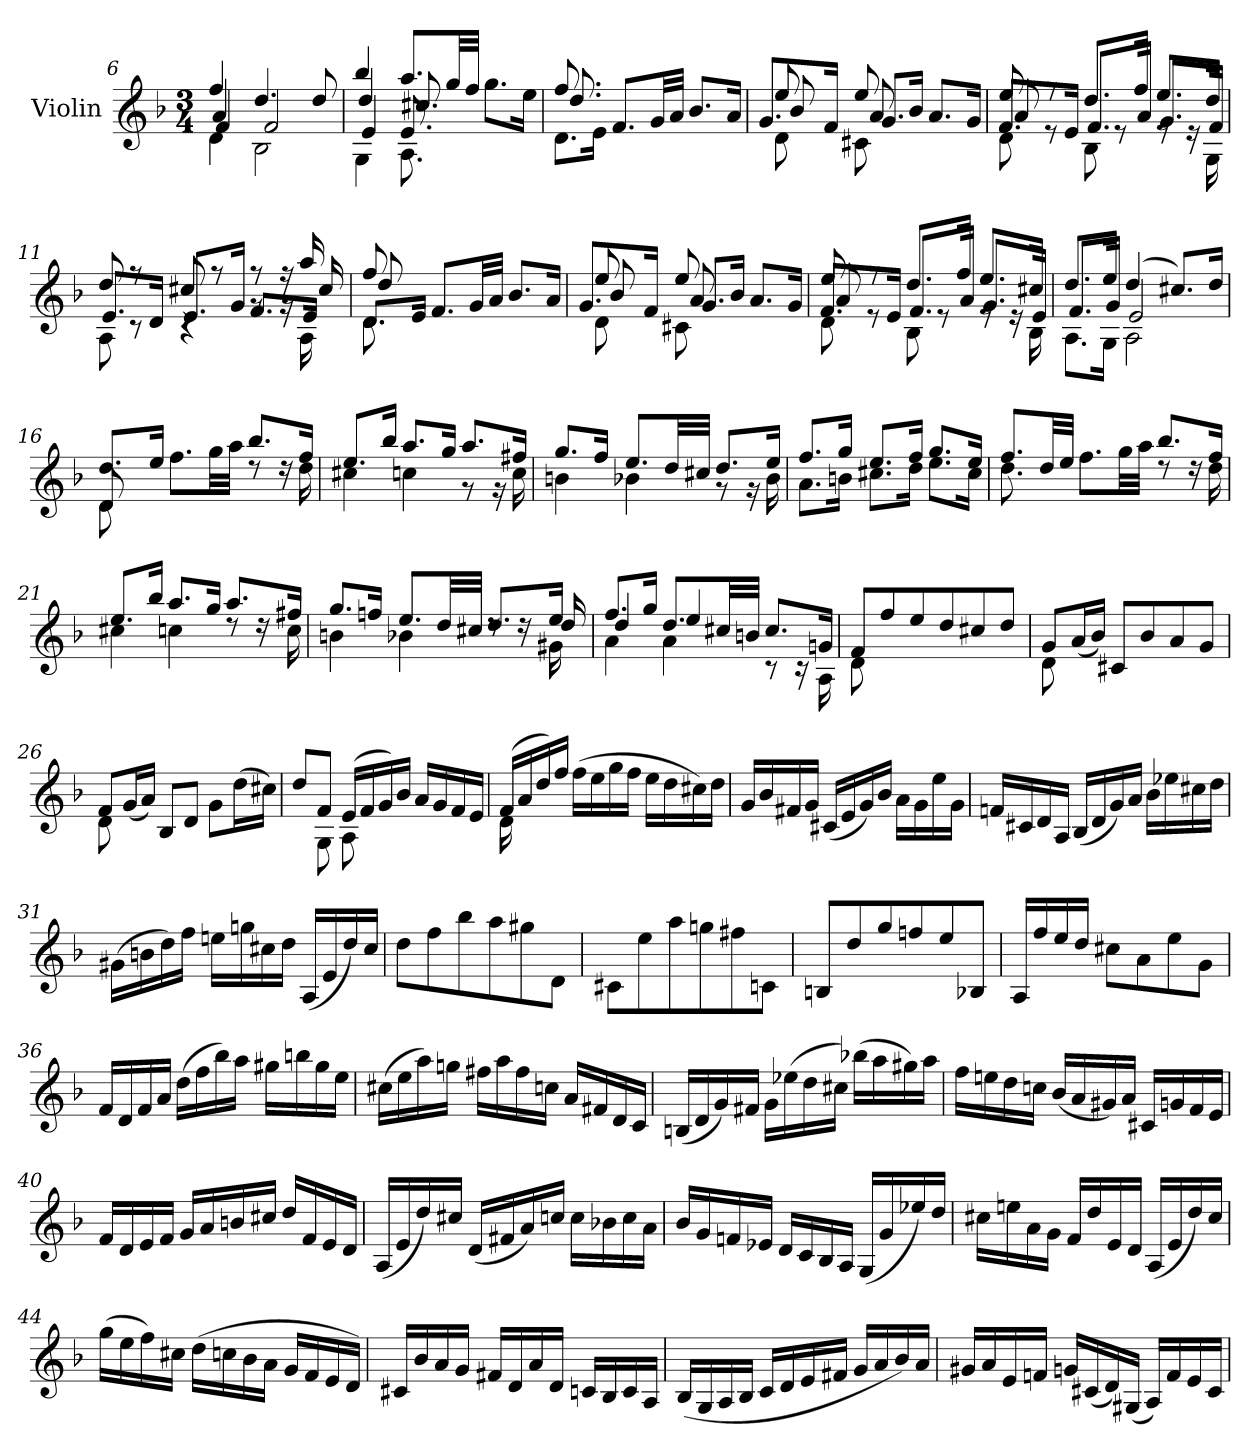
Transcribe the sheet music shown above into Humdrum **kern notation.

**kern
*part1
*staff1
*I"Violin
*I'Vln.
*clefG2
*k[b-]
*M3/4
=6
*^
*	*^
*	*	*^
4ff/	4d\	4a/	4f/
4.dd/	2B-\	2f/	2ryy
8dd/	.	.	.
=7	=7	=7	=7
4bb-/	4G\	4dd/	4e/
8.aa/L	8.A\	8.cc#X/	8.e/
32gg/LL	16ryy	16ryy	16ryy
32ff/JJJ	.	.	.
8.gg\L	4ryy	4ryy	4ryy
16ee\Jk	.	.	.
*	*	*v	*v
!!LO:LB:g=z
=8	=8	=8
8.ff/	8.d\L	8.dd/
16ryy	16e\Jk	16ryy
8.f/L	2ryy	2ryy
32g/LL	.	.
32a/JJJ	.	.
8.b-/L	.	.
16a/Jk	.	.
=9	=9	=9
*	*	*^
8ee/	8d\	8b-/	8.g/L
8ryy	8ryy	8ryy	.
.	.	.	16f/Jk
8ee/	8c#X\	8a/	8.g/L
8ryy	8ryy	8ryy	.
.	.	.	16b-/Jk
4ryy	4ryy	4ryy	8.a/L
.	.	.	16g/Jk
=10	=10	=10	=10
8ee/	8d\	8a/	8.f/L
8rff	8re	8rffyy	.
.	.	.	16e/Jk
8.dd/L	8B-\	8.f/L	2ryy
.	8re	.	.
16ff/Jk	.	16a/Jk	.
8.ee/L	8re	8.g/L	.
.	16re	.	.
16dd/Jk	16G\	16f/Jk	.
=11	=11	=11	=11
8dd/	8A\	8.e/L	4ryy
8rff	8rc	.	.
.	.	16d/Jk	.
8cc#X/	4rc	8.e/L	4ryy
8rff	.	.	.
.	.	16g/Jk	.
8rff	8rg	8.f/L	8ryy
16rff	16rg	.	16ryy
16aa/	16A\	16e/Jk	16cc#/
=12	=12	=12	=12
8ff/	8.d\	8dd/	8.d/L
8ryy	.	8ryy	.
.	16ryy	.	16e/Jk
2ryy	2ryy	2ryy	8.f/L
.	.	.	32g/LL
.	.	.	32a/JJJ
.	.	.	8.b-/L
.	.	.	16a/Jk
!!LO:LB:g=z	!!	!!	!!
=13	=13	=13	=13
8ee/	8d\	8b-/	8.g/L
8ryy	8ryy	8ryy	.
.	.	.	16f/Jk
8ee/	8c#X\	8a/	8.g/L
8ryy	8ryy	8ryy	.
.	.	.	16b-/Jk
4ryy	4ryy	4ryy	8.a/L
.	.	.	16g/Jk
=14	=14	=14	=14
8ee/	8d\	8a/	8.f/L
8rff	8re	8ryy	.
.	.	.	16e/Jk
8.dd/L	8B-\	2ryy	8.f/L
.	8re	.	.
16ff/Jk	.	.	16a/Jk
8.ee/L	8re	.	8.g/L
.	16re	.	.
16cc#X/Jk	16B-\	.	16e/Jk
*	*	*v	*v
=15	=15	=15
8.dd/L	8.A\L	8.f/L
16ee/Jk	16G\Jk	16g/Jk
(>4dd/	2A\	2e/
8.cc#X/L)	.	.
16dd/Jk	.	.
=16	=16	=16
8.dd/L	8d\	8d/
.	8ryy	8ryy
16ee/Jk	.	.
8.ff\L	4ryy	2ryy
32gg\LL	.	.
32aa\JJJ	.	.
8.bb-/L	8rdd	.
.	16rdd	.
16ff/Jk	16dd\	.
*	*v	*v
=17	=17
8.ee/L	4cc#X\
16bb-/Jk	.
8.aa/L	4ccn\
16gg/Jk	.
8.aa/L	8r
.	16r
16ff#X/Jk	16cc\
=18	=18
8.gg/L	4bn\
16ff/Jk	.
8.ee/L	4b-X\
32dd/LL	.
32cc#X/JJJ	.
8.dd/L	8r
.	16r
16ee/Jk	16b-\
!!LO:LB:g=z	!!
=19	=19
8.ff/L	8.a\L
16gg/Jk	16bn\Jk
8.ee/L	8.cc#X\L
16ff/Jk	16dd\Jk
8.gg/L	8.ee\L
16ee/Jk	16cc#\Jk
=20	=20
8.ff/L	8.dd\
32dd/LL	16ryy
32ee/JJJ	.
8.ff\L	4ryy
32gg\LL	.
32aa\JJJ	.
8.bb-/L	8rdd
.	16rdd
16ff/Jk	16dd\
=21	=21
8.ee/L	4cc#X\
16bb-/Jk	.
8.aa/L	4ccn\
16gg/Jk	.
8.aa/L	8rdd
.	16rdd
16ff#X/Jk	16cc\
=22	=22
*	*^
8.gg/L	4bn\	4ryy
16ffn/Jk	.	.
8.ee/L	4b-X\	4ryy
32dd/LL	.	.
32cc#X/JJJ	.	.
8.dd/L	8rdd	8ryy
.	16rdd	16ryy
16ee/Jk	16g#X\	16dd/
=23	=23	=23
8.ff/L	4a\	4dd/
16gg/Jk	.	.
8.dd/L	4a\	4ee/
32cc#X/LL	.	.
32bn/JJJ	.	.
8.cc#/L	8r	4ryy
.	16r	.
16gn/Jk	16A\	.
*	*v	*v
=24	=24
8f/L	8d\
8ff/	8ryy
8ee/	2ryy
8dd/	.
8cc#X/	.
8dd/J	.
!!LO:LB:g=z	!!
=25	=25
8g/L	8d\
(<16a/L	8ryy
16b-/JJ)	.
8c#X/L	2ryy
8b-/	.
8a/	.
8g/J	.
=26	=26
8f/L	8d\
(<16g/L	8ryy
16a/JJ)	.
8B-/L	2ryy
8d/J	.
8g\L	.
(>16dd\L	.
16cc#X\JJ)	.
=27	=27
8dd/L	8ryy
8f/J	8G\
(>16e/LL	8A\
16f/	.
16g/)	8ryy
16b-/JJ	.
16a/LL	4ryy
16g/	.
16f/	.
16e/JJ	.
=28	=28
(>16f/LL	16d\
16a/	16ryy
16dd/)	8ryy
16ff/JJ	.
(>16ff\LL	2ryy
16ee\	.
16gg\	.
16ff\JJ	.
16ee\LL	.
16dd\	.
16cc#X\)	.
16dd\JJ	.
*v	*v
=29
16g/LL
16b-/
16f#X/
16g/JJ
(<16c#X/LL
16e/
16g/)
16b-/JJ
16a\LL
16g\
16ee\
16g\JJ
!!LO:LB:g=z
=30
16fn/LL
16c#X/
16d/
16A/JJ
(<16B-/LL
16d/
16g/)
16a/JJ
16b-\LL
16ee-X\
16cc#X\
16dd\JJ
=31
(>16g#X\LL
16bn\
16dd\)
16ff\JJ
16een\LL
16ggn\
16cc#X\
16dd\JJ
(<16A/LL
16e/
16dd/)
16cc#/JJ
=32
8dd\L
8ff\
8bb-\
8aa\
8gg#X\
8d\J
!!LO:LB:g=z
=33
8c#X\L
8ee\
8aa\
8ggn\
8ff#X\
8cn\J
=34
8Bn/L
8dd/
8gg/
8ffn/
8ee/
8B-X/J
=35
16A/LL
16ff/
16ee/
16dd/JJ
8cc#X\L
8a\
8ee\
8g\J
=36
16f/LL
16d/
16f/
16a/JJ
(>16dd\LL
16ff\
16bb-\)
16aa\JJ
16gg#X\LL
16bbn\
16gg#\
16ee\JJ
=37
(>16cc#X\LL
16ee\
16aa\)
16ggn\JJ
16ff#X\LL
16aa\
16ff#\
16ccn\JJ
16a/LL
16f#X/
16d/
16c/JJ
!!LO:LB:g=z
=38
(<16Bn/LL
16d/
16g/)
16f#X/JJ
16g\LL
(>16ee-X\
16dd\
16cc#X\JJ)
(>16bb-X\LL
16aa\
16gg#X\)
16aa\JJ
=39
16ff\LL
16een\
16dd\
16ccn\JJ
(<16b-/LL
16a/
16g#X/)
16a/JJ
16c#X/LL
16gn/
16f/
16e/JJ
=40
16f/LL
16d/
16e/
16f/JJ
16g/LL
16a/
16bn/
16cc#X/JJ
16dd/LL
16f/
16e/
16d/JJ
=41
(<16A/LL
16e/
16dd/)
16cc#X/JJ
(<16d/LL
16f#X/
16a/)
16ccn/JJ
16cc\LL
16b-X\
16cc\
16a\JJ
!!LO:LB:g=z
=42
16b-/LL
16g/
16fn/
16e-X/JJ
16d/LL
16c/
16B-/
16A/JJ
(<16G/LL
16g/
16ee-X/)
16dd/JJ
=43
16cc#X\LL
16een\
16a\
16g\JJ
16f/LL
16dd/
16e/
16d/JJ
(<16A/LL
16e/
16dd/)
16cc#/JJ
=44
(>16gg\LL
16ee\
16ff\)
16cc#X\JJ
(>16dd\LL
16ccn\
16b-\
16a\JJ
16g/LL
16f/
16e/
16d/JJ)
=45
16c#X/LL
16b-/
16a/
16g/JJ
16f#X/LL
16d/
16a/
16d/JJ
16cn/LL
16B-/
16c/
16A/JJ
!!LO:LB:g=z
=46
(<16B-/LL
16G/
16A/
16B-/JJ
16c/LL
16d/
16e/
16f#X/JJ
16g/LL
16a/
16b-/)
16a/JJ
=47
16g#X/LL
16a/
16e/
16fn/JJ
16gn/LL
(<16c#X/
16d/)
(<16G#X/JJ
16A/LL)
16f/
16e/
16c#/JJ
=
*-
